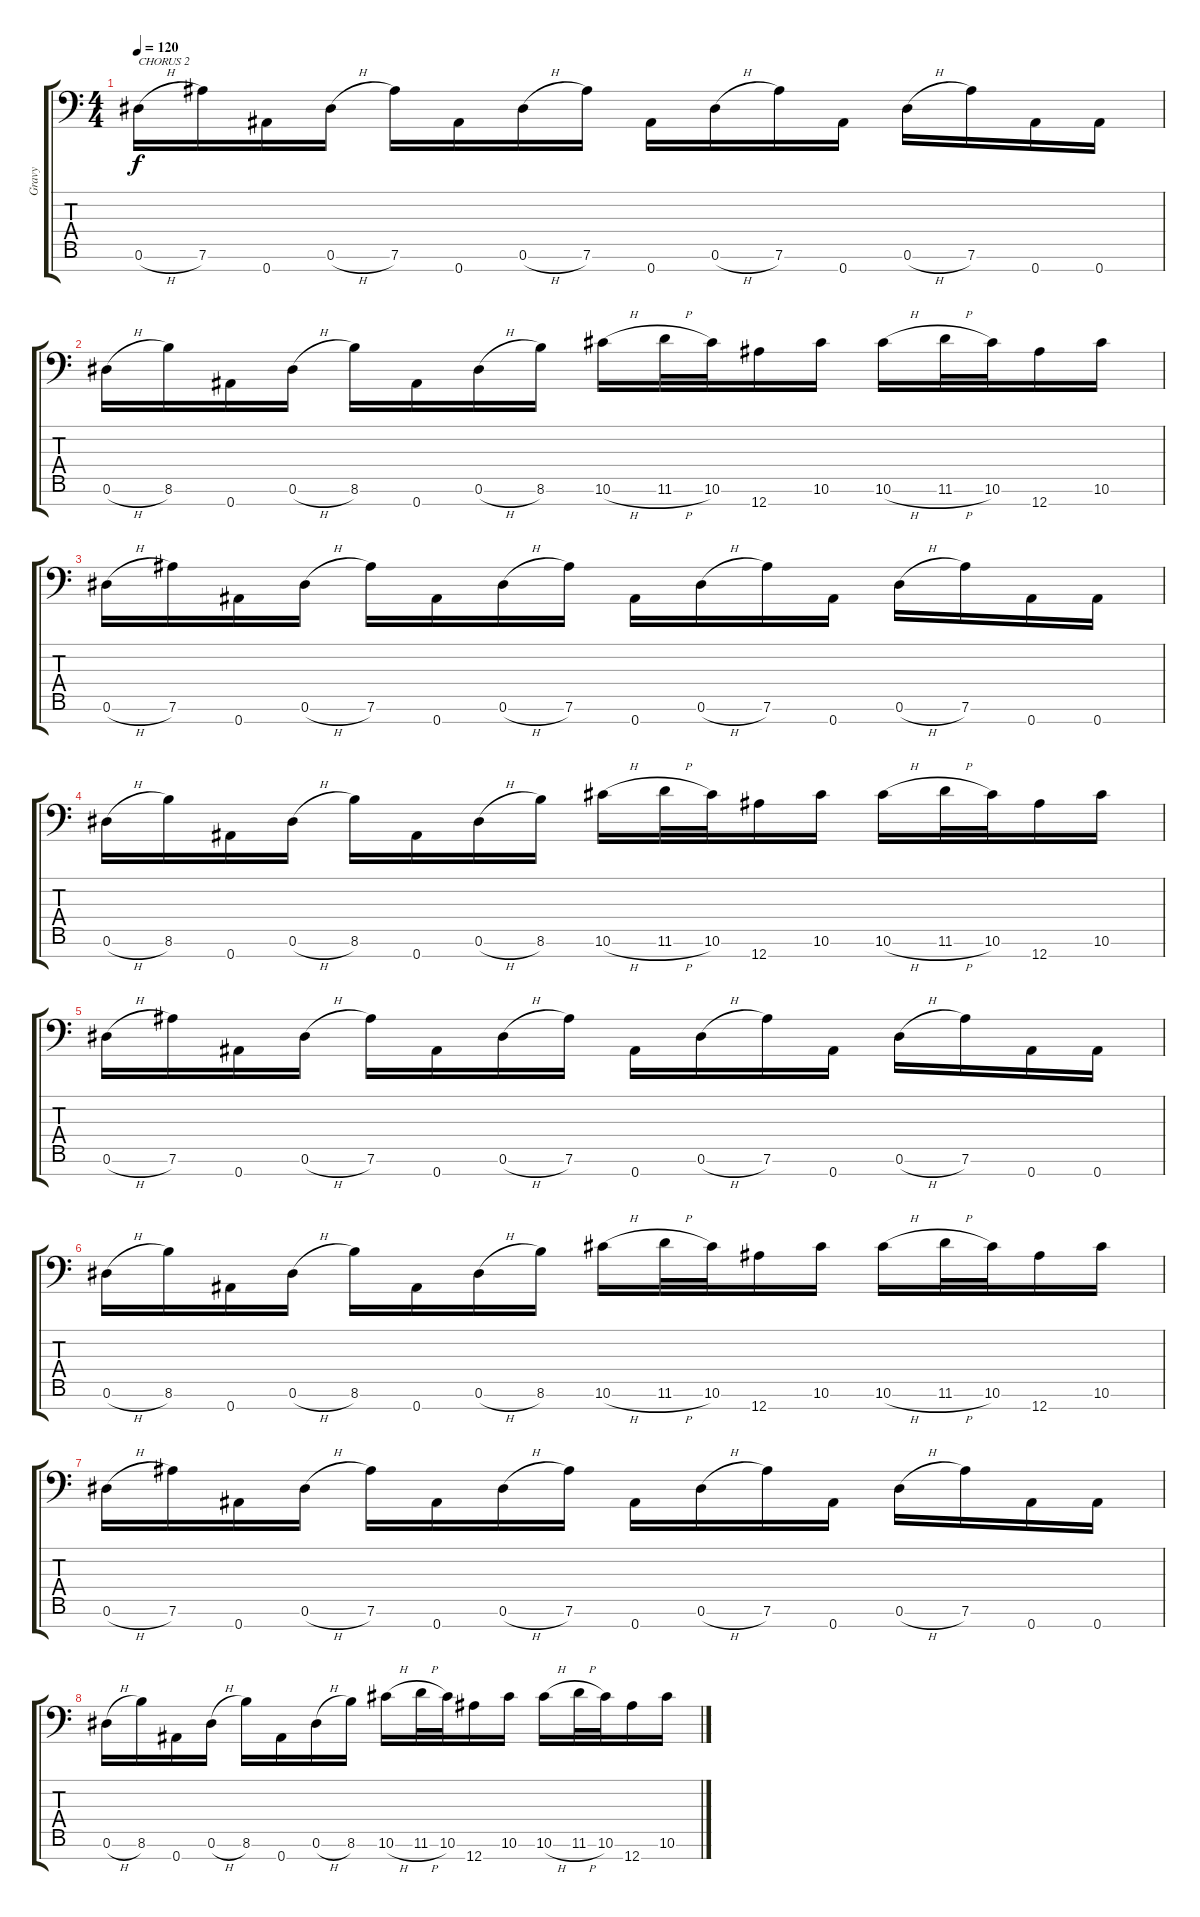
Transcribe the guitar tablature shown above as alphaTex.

\track ("Gravy" "Gravy") {instrument overdrivenguitar}
\staff {score tabs}
\tuning (Eb4 Bb3 Gb3 Db3 Ab2 Eb2 Bb1) {hide}
\ts (4 4)
\tempo 120
\clef f4
\ks c
0.6{h}.16{txt "CHORUS 2" dy f} 7.6.16 0.7.16 0.6{h}.16 7.6.16 0.7.16 0.6{h}.16 7.6.16 0.7.16 0.6{h}.16 7.6.16 0.7.16 0.6{h}.16 7.6.16 0.7.16 0.7.16 |
0.6{h}.16 8.6.16 0.7.16 0.6{h}.16 8.6.16 0.7.16 0.6{h}.16 8.6.16 10.6{h}.16 11.6{h}.32 10.6.32 12.7.16 10.6.16 10.6{h}.16 11.6{h}.32 10.6.32 12.7.16 10.6.16 |
0.6{h}.16 7.6.16 0.7.16 0.6{h}.16 7.6.16 0.7.16 0.6{h}.16 7.6.16 0.7.16 0.6{h}.16 7.6.16 0.7.16 0.6{h}.16 7.6.16 0.7.16 0.7.16 |
0.6{h}.16 8.6.16 0.7.16 0.6{h}.16 8.6.16 0.7.16 0.6{h}.16 8.6.16 10.6{h}.16 11.6{h}.32 10.6.32 12.7.16 10.6.16 10.6{h}.16 11.6{h}.32 10.6.32 12.7.16 10.6.16 |
0.6{h}.16 7.6.16 0.7.16 0.6{h}.16 7.6.16 0.7.16 0.6{h}.16 7.6.16 0.7.16 0.6{h}.16 7.6.16 0.7.16 0.6{h}.16 7.6.16 0.7.16 0.7.16 |
0.6{h}.16 8.6.16 0.7.16 0.6{h}.16 8.6.16 0.7.16 0.6{h}.16 8.6.16 10.6{h}.16 11.6{h}.32 10.6.32 12.7.16 10.6.16 10.6{h}.16 11.6{h}.32 10.6.32 12.7.16 10.6.16 |
0.6{h}.16 7.6.16 0.7.16 0.6{h}.16 7.6.16 0.7.16 0.6{h}.16 7.6.16 0.7.16 0.6{h}.16 7.6.16 0.7.16 0.6{h}.16 7.6.16 0.7.16 0.7.16 |
0.6{h}.16 8.6.16 0.7.16 0.6{h}.16 8.6.16 0.7.16 0.6{h}.16 8.6.16 10.6{h}.16 11.6{h}.32 10.6.32 12.7.16 10.6.16 10.6{h}.16 11.6{h}.32 10.6.32 12.7.16 10.6.16
